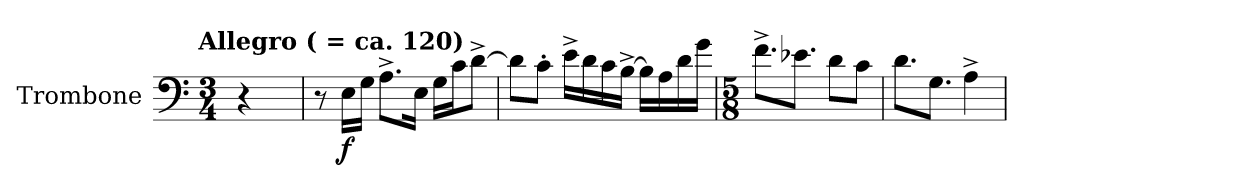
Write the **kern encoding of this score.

**kern	**dynam
*part1	*part1
*staff1	*staff1
*I"Trombone	*
*I'Tbn.	*
*clefF4	*
*k[]	*
!!LO:TX:omd:t=Allegro ( = ca. 120)
*M3/4	*
*MM120	*
=	=
4r	.
=1	=1
8r	.
!	!LO:DY:b
16E\LL	f
16G\JJ	.
8.A^\L	.
16E\Jk	.
16G\LL	.
16c\J	.
[8d^\J	.
=2	=2
8d\L]	.
8c'\J	.
16e^\LL	.
16d\	.
16c\	.
[16B^\JJ	.
16B\LL]	.
16A\	.
16d\	.
16g\JJ	.
=3	=3
*M5/8	*
8.f^\L	.
8.e-X\J	.
8d\L	.
8c\J	.
=4	=4
8.d\L	.
8.G\J	.
4A^\	.
=	=
*-	*-
